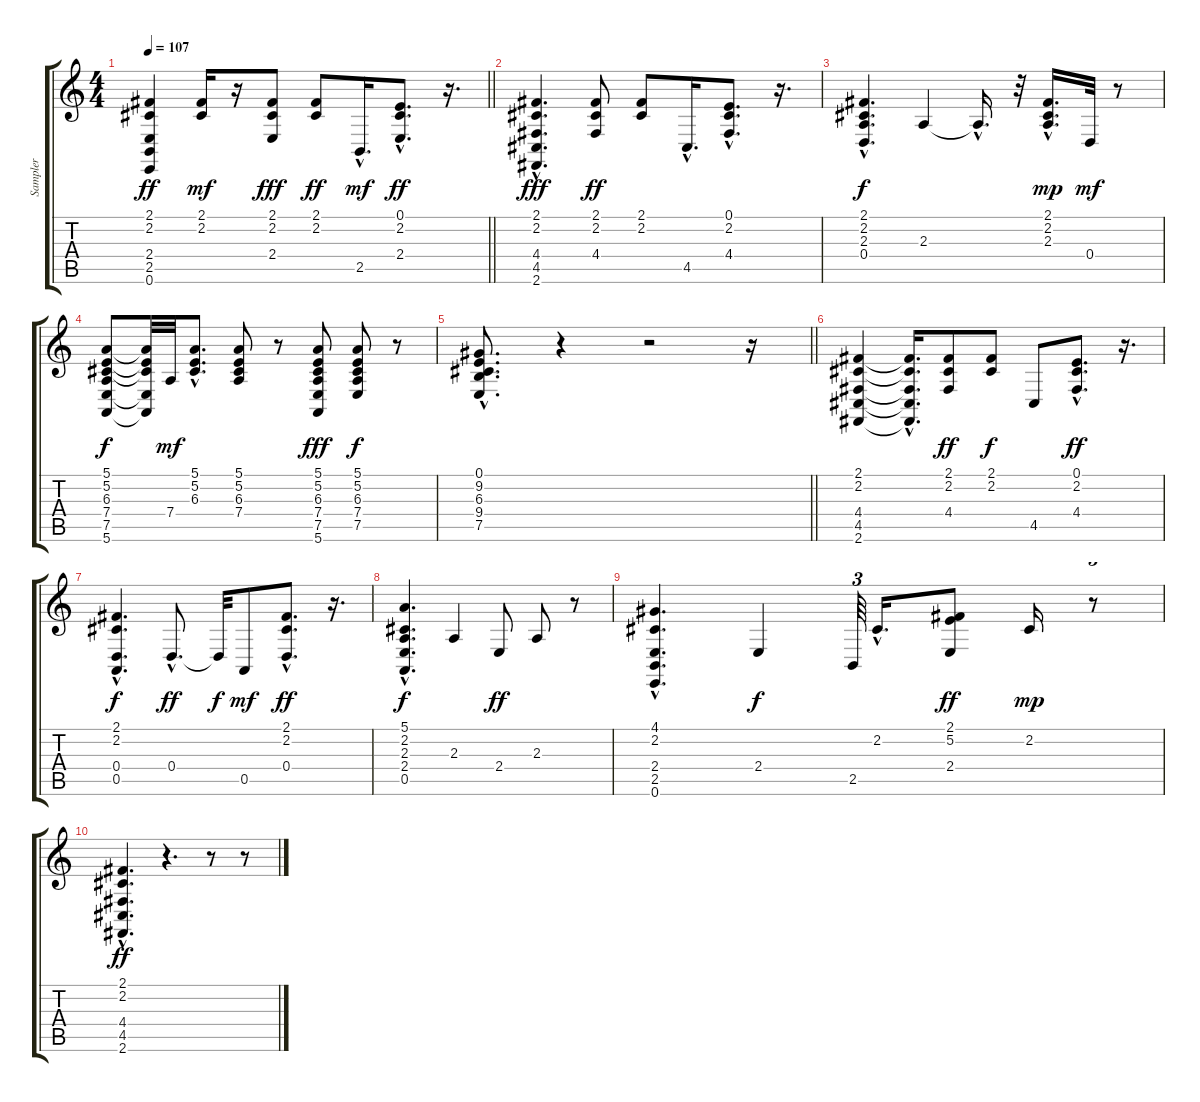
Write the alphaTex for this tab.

\track ("Sampler" "Sampler") {instrument acousticgrandpiano}
\staff {score tabs}
\tuning (E4 B3 G3 D3 A2 E2) {hide}
\ts (4 4)
\tempo 107
\clef g2
\barLineRight lightlight
\ks c
(2.1 2.2 2.4 2.5 0.6).4{dy ff} (2.1 2.2).16{dy mf} r.16 (2.1 2.2 2.4).8{dy fff} (2.1 2.2).8{dy ff} 2.5{hac}.16{d dy mf} (0.1{hac} 2.2{hac} 2.4{hac}).8{d dy ff} r.16{d} |
(2.1{hac} 2.2{hac} 4.4{hac} 4.5{hac} 2.6{hac}).4{d dy fff} (2.1 2.2 4.4).8{dy ff} (2.1 2.2).8 4.5{hac}.16{d} (0.1{hac} 2.2{hac} 4.4{hac}).8{d} r.16{d} |
(2.1{hac} 2.2{hac} 2.3{hac} 0.4{hac}).4{d dy f} 2.3.4 2.3{hac t}.16{d} r.32 (2.1{hac} 2.2{hac} 2.3{hac}).16{d dy mp} 0.4.32{dy mf} r.8 |
(5.1 5.2 6.3 7.4 7.5 5.6).8{dy f} (5.1{t} 5.2{t} 6.3{t} 7.5{t} 5.6{t}).32 7.4.32{dy mf} (5.1{hac} 5.2{hac} 6.3{hac}).8{d} (5.1 5.2 6.3 7.4).8 r.8 (5.1 5.2 6.3 7.4 7.5 5.6).8{dy fff} (5.1 5.2 6.3 7.4 7.5).8{dy f} r.8 |
\barLineRight lightlight
(0.1{hac} 9.2{hac} 6.3{hac} 9.4{hac} 7.5{hac}).8{d} r.4 r.2 r.16 |
(2.1 2.2 4.4 4.5 2.6).4 (2.1{hac t} 2.2{hac t} 4.4{hac t} 4.5{hac t} 2.6{hac t}).16{d} (2.1 2.2 4.4).8{dy ff} (2.1 2.2).8{dy f} 4.5.8 (0.1{hac} 2.2{hac} 4.4{hac}).8{d dy ff} r.16{d} |
(2.1{hac} 2.2{hac} 0.4{hac} 0.5{hac}).4{d dy f} 0.4{hac}.8{d dy ff} 0.4{t}.32{dy f} 0.5.8{dy mf} (2.1{hac} 2.2{hac} 0.4{hac}).8{d dy ff} r.16{d} |
(5.1{hac} 2.2{hac} 2.3{hac} 2.4{hac} 0.5{hac}).4{d dy f} 2.3.4 2.4.8{dy ff} 2.3.8 r.8 |
(4.1{hac} 2.2{hac} 2.4{hac} 2.5{hac} 0.6{hac}).4{d} 2.4.4{dy f} 2.5.64{tu (3 2)} 2.2{hac}.16{d} (2.1 5.2 2.4).8{dy ff} 2.2.16{dy mp} r.8{tu (3 2)} |
(2.1{hac} 2.2{hac} 4.4{hac} 4.5{hac} 2.6{hac}).4{d dy ff} r.4{d} r.8 r.8
